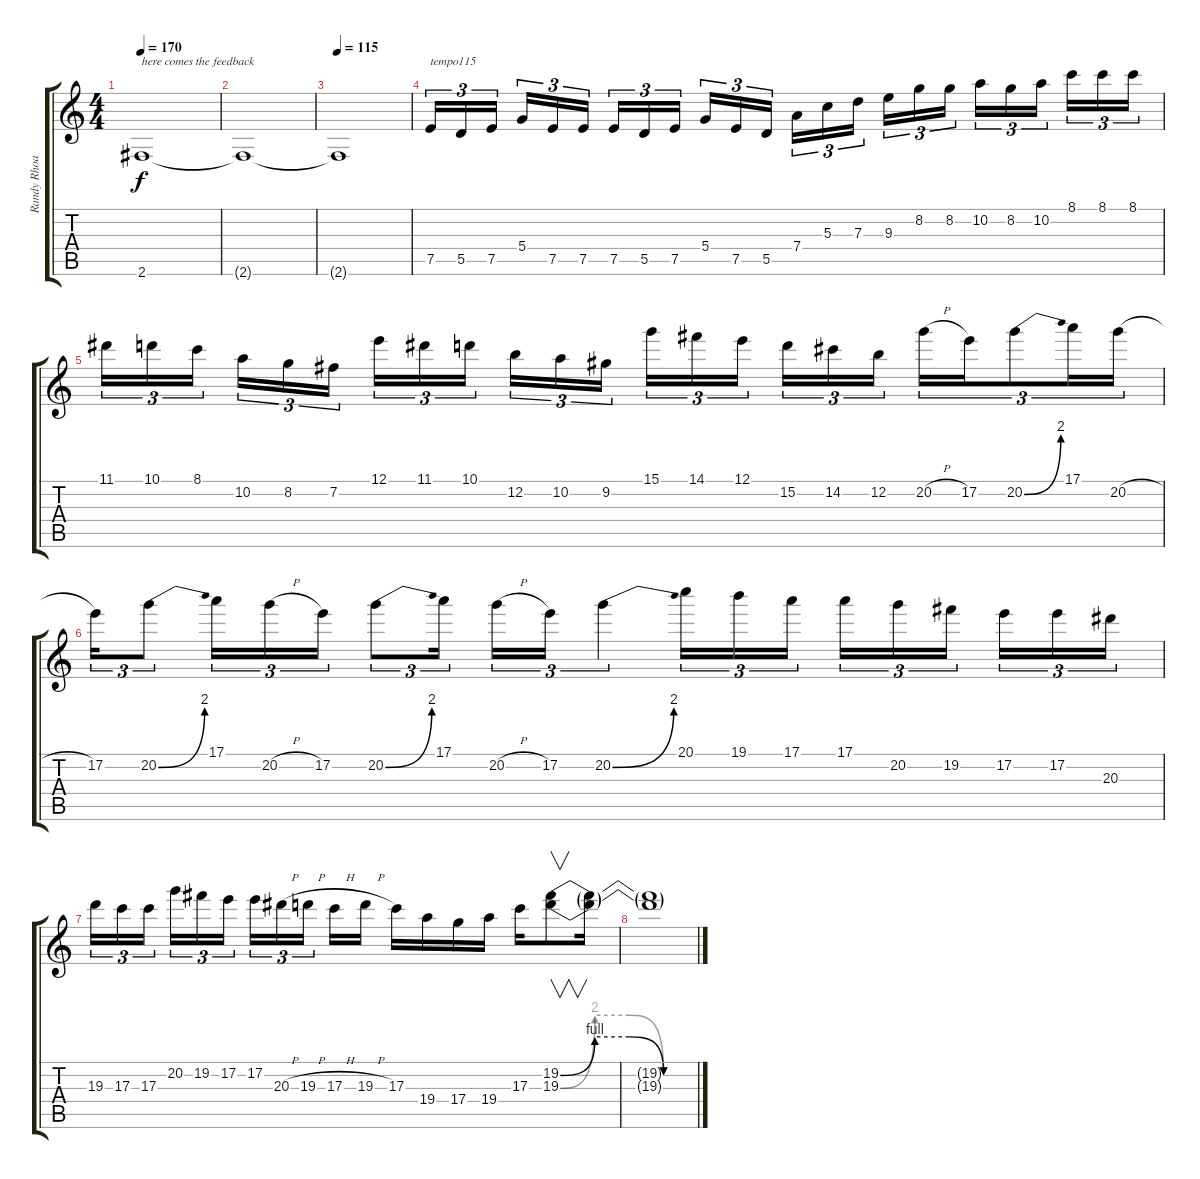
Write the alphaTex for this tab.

\track ("Randy Rhoads" "Randy Rhoa") {instrument overdrivenguitar}
\staff {score tabs}
\tuning (E4 B3 G3 D3 A2 E2) {hide}
\ts (4 4)
\tempo 170
\clef g2
\ks c
2.6{t}.1{txt "here comes the feedback" dy f} |
2.6{t}.1 |
\tempo 115
2.6{t}.1 |
7.5.16{tu (3 2) txt "tempo115"} 5.5.16{tu (3 2)} 7.5.16{tu (3 2)} 5.4.16{tu (3 2)} 7.5.16{tu (3 2)} 7.5.16{tu (3 2)} 7.5.16{tu (3 2)} 5.5.16{tu (3 2)} 7.5.16{tu (3 2)} 5.4.16{tu (3 2)} 7.5.16{tu (3 2)} 5.5.16{tu (3 2)} 7.4.16{tu (3 2)} 5.3.16{tu (3 2)} 7.3.16{tu (3 2)} 9.3.16{tu (3 2)} 8.2.16{tu (3 2)} 8.2.16{tu (3 2)} 10.2.16{tu (3 2)} 8.2.16{tu (3 2)} 10.2.16{tu (3 2)} 8.1.16{tu (3 2)} 8.1.16{tu (3 2)} 8.1.16{tu (3 2)} |
11.1.16{tu (3 2)} 10.1.16{tu (3 2)} 8.1.16{tu (3 2)} 10.2.16{tu (3 2)} 8.2.16{tu (3 2)} 7.2.16{tu (3 2)} 12.1.16{tu (3 2)} 11.1.16{tu (3 2)} 10.1.16{tu (3 2)} 12.2.16{tu (3 2)} 10.2.16{tu (3 2)} 9.2.16{tu (3 2)} 15.1.16{tu (3 2)} 14.1.16{tu (3 2)} 12.1.16{tu (3 2)} 15.2.16{tu (3 2)} 14.2.16{tu (3 2)} 12.2.16{tu (3 2)} 20.2{h}.16{tu (3 2)} 17.2.16{tu (3 2)} 20.2{be (bend 0 0 60 8)}.8{tu (3 2)} 17.1.16{tu (3 2)} 20.2{h}.16{tu (3 2)} |
17.2.16{tu (3 2)} 20.2{be (bend 0 0 60 8)}.8{tu (3 2)} 17.1.16{tu (3 2)} 20.2{h}.16{tu (3 2)} 17.2.16{tu (3 2)} 20.2{be (bend 0 0 60 8)}.8{tu (3 2)} 17.1.16{tu (3 2)} 20.2{h}.16{tu (3 2)} 17.2.16{tu (3 2)} 20.2{be (bend 0 0 60 8)}.4{tu (3 2)} 20.1.16{tu (3 2)} 19.1.16{tu (3 2)} 17.1.16{tu (3 2)} 17.1.16{tu (3 2)} 20.2.16{tu (3 2)} 19.2.16{tu (3 2)} 17.2.16{tu (3 2)} 17.2.16{tu (3 2)} 20.3.16{tu (3 2)} |
19.3.16{tu (3 2)} 17.3.16{tu (3 2)} 17.3.16{tu (3 2)} 20.2.16{tu (3 2)} 19.2.16{tu (3 2)} 17.2.16{tu (3 2)} 17.2.16{tu (3 2)} 20.3{h}.16{tu (3 2)} 19.3{h}.16{tu (3 2)} 17.3{h}.16 19.3{h}.16 17.3.16 19.4.16 17.4.16 19.4.16 17.3.16 (19.2{be (custom 0 0 15 4 30 4 45 0 60 0)} 19.3{be (custom 0 0 15 8 30 8 45 0 60 0)}).8{v} (19.2{t} 19.3{t}).16 |
(19.2{t} 19.3{t}).1
